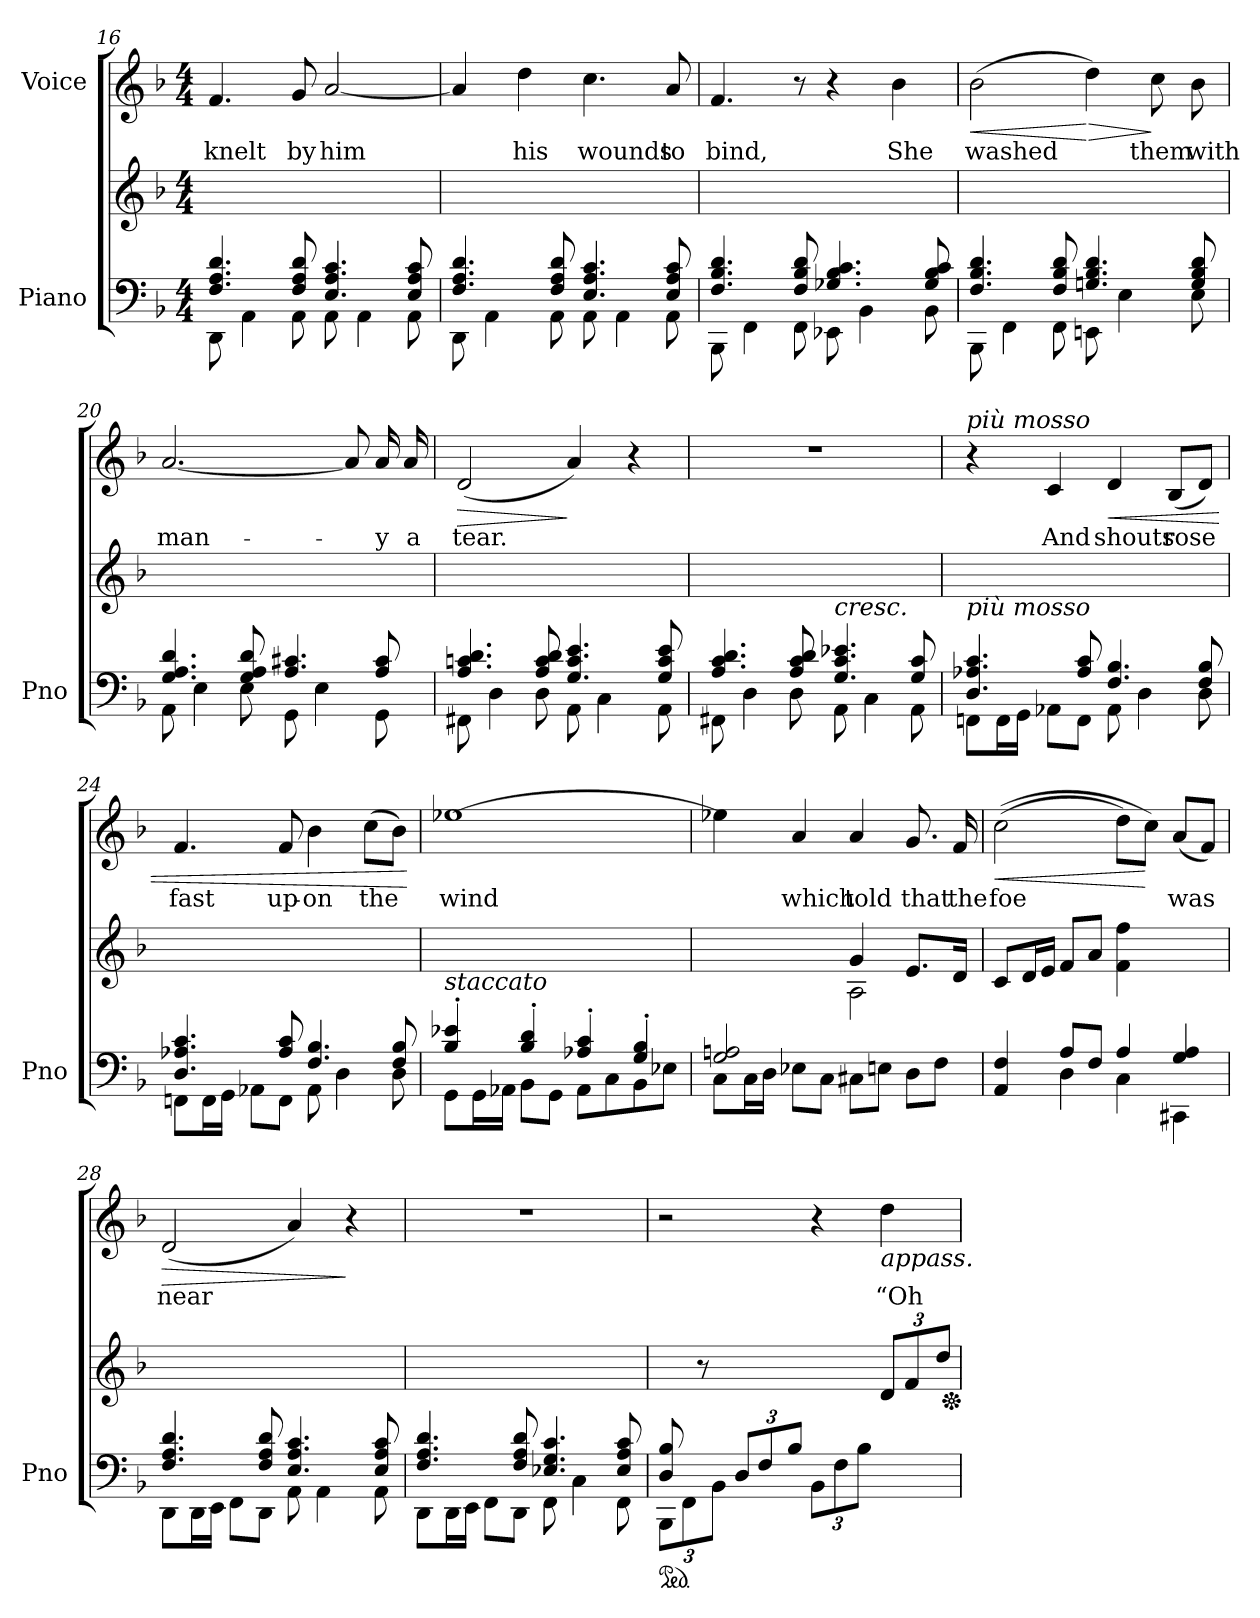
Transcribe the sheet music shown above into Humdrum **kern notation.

**kern	**kern	**kern	**text	**dynam
*part2	*part2	*part1	*part1	*part1
*staff3	*staff2	*staff1	*staff1	*staff1
*I"Piano	*	*I"Voice	*	*
*I'Pno	*	*	*	*
*clefF4	*clefG2	*clefG2	*	*
*k[b-]	*k[b-]	*k[b-]	*	*
*M4/4	*M4/4	*M4/4	*	*
=16	=16	=16	=16	=16
*^	*	*	*	*
!	!	!	!	!LO:LY:b	!
4.F/ 4.A/ 4.d/	8DD\	1ryy	4.f/	knelt	.
.	4AA\	.	.	.	.
!	!	!	!	!LO:LY:b	!
8F/ 8A/ 8d/	8AA\	.	8g/	by	.
!	!	!	!	!LO:LY:b	!
4.E/ 4.A/ 4.c/	8AA\	.	[2a/	him	.
.	4AA\	.	.	.	.
8E/ 8A/ 8c/	8AA\	.	.	.	.
=17	=17	=17	=17	=17	=17
4.F/ 4.A/ 4.d/	8DD\	1ryy	4a/]	.	.
.	4AA\	.	.	.	.
!	!	!	!	!LO:LY:b	!
.	.	.	4dd\	his	.
8F/ 8A/ 8d/	8AA\	.	.	.	.
!	!	!	!	!LO:LY:b	!
4.E/ 4.A/ 4.c/	8AA\	.	4.cc\	wounds	.
.	4AA\	.	.	.	.
!	!	!	!	!LO:LY:b	!
8E/ 8A/ 8c/	8AA\	.	8a/	to	.
=18	=18	=18	=18	=18	=18
!	!	!	!	!LO:LY:b	!
4.F/ 4.B-/ 4.d/	8BBB-\	1ryy	4.f/	bind,	.
.	4FF\	.	.	.	.
8F/ 8B-/ 8d/	8FF\	.	8r	.	.
4.G-X/ 4.B-/ 4.c/	8EE-X\	.	4r	.	.
.	4BB-\	.	.	.	.
!	!	!	!	!LO:LY:b	!
.	.	.	4b-\	She	.
8G-/ 8B-/ 8c/	8BB-\	.	.	.	.
!!LO:LB:g=z
=19	=19	=19	=19	=19	=19
!	!	!	!	!LO:LY:b	!LO:HP:b
4.F/ 4.B-/ 4.d/	8BBB-\	1ryy	(2b-\	washed	<
.	4FF\	.	.	.	.
8F/ 8B-/ 8d/	8FF\	.	.	.	.
!	!	!	!	!	!LO:HP:n=1:b
4.Gn/ 4.B-/ 4.d/	8EEn\	.	4dd\)	.	[ >
.	4E\	.	.	.	.
!	!	!	!	!LO:LY:b	!
.	.	.	8cc\	them	]
!	!	!	!	!LO:LY:b	!
8G/ 8B-/ 8d/	8E\	.	8b-\	with	.
=20	=20	=20	=20	=20	=20
!	!	!	!	!LO:LY:b	!
4.G/ 4.A/ 4.d/	8AA\	1ryy	[2.a/	man-	.
.	4E\	.	.	.	.
8G/ 8A/ 8d/	8E\	.	.	.	.
4.A/ 4.c#X/	8GG\	.	.	.	.
.	4E\	.	.	.	.
.	.	.	8a/]	.	.
!	!	!	!	!LO:LY:b	!
8A/ 8c#/	8GG\	.	16a/	-y	.
!	!	!	!	!LO:LY:b	!
.	.	.	16a/	a	.
=21	=21	=21	=21	=21	=21
!	!	!	!	!LO:LY:b	!LO:HP:b
4.A/ 4.cn/ 4.d/	8FF#X\	1ryy	(2d/	tear.	>
.	4D\	.	.	.	.
8A/ 8c/ 8d/	8D\	.	.	.	.
4.G/ 4.c/ 4.e/	8AA\	.	4a/)	.	]
.	4C\	.	.	.	.
.	.	.	4r	.	.
8G/ 8c/ 8e/	8AA\	.	.	.	.
=22	=22	=22	=22	=22	=22
4.A/ 4.c/ 4.d/	8FF#X\	2ryy	1r	.	.
.	4D\	.	.	.	.
8A/ 8c/ 8d/	8D\	.	.	.	.
!	!	!LO:TX:b:i:t=cresc.	!	!	!
4.G/ 4.c/ 4.e-X/	8AA\	2ryy	.	.	.
.	4C\	.	.	.	.
8G/ 8c/	8AA\	.	.	.	.
!!LO:LB:g=z
=23	=23	=23	=23	=23	=23
!	!	!	!LO:TX:a:i:t=più mosso	!	!
!	!	!LO:TX:b:i:t=più mosso	!	!	!
4.D/ 4.A-X/ 4.c/	8FFn\L	1ryy	4r	.	.
.	16FF\L	.	.	.	.
.	16GG\JJ	.	.	.	.
!	!	!	!	!LO:LY:b	!
.	8AA-X\L	.	4c/	And	.
8A-/ 8c/	8FF\J	.	.	.	.
!	!	!	!	!LO:LY:b	!LO:HP:b
4.F/ 4.B-/	8AA-\	.	4d/	shouts	<
.	4D\	.	.	.	.
!	!	!	!	!LO:LY:b	!
.	.	.	(8B-/L	rose	.
8F/ 8B-/	8D\	.	8d/J)	.	.
=24	=24	=24	=24	=24	=24
!	!	!	!	!LO:LY:b	!
4.D/ 4.A-X/ 4.c/	8FFn\L	1ryy	4.f/	fast	.
.	16FF\L	.	.	.	.
.	16GG\JJ	.	.	.	.
.	8AA-X\L	.	.	.	.
!	!	!	!	!LO:LY:b	!
8A-/ 8c/	8FF\J	.	8f/	up-	.
!	!	!	!	!LO:LY:b	!
4.F/ 4.B-/	8AA-\	.	4b-\	-on	.
.	4D\	.	.	.	.
!	!	!	!	!LO:LY:b	!
.	.	.	(8cc\L	the	.
8F/ 8B-/	8D\	.	8b-\J)	.	.
*v	*v	*	*	*	*
.	.	.	.	[
=25	=25	=25	=25	=25
*^	*	*	*	*
!	!	!LO:TX:b:i:t=staccato	!	!	!
!	!	!	!	!LO:LY:b	!
4B-/' 4e-X/'	8GG\L	1ryy	[1ee-X	wind	.
.	16GG\L	.	.	.	.
.	16AA-X\JJ	.	.	.	.
4B-/' 4d/'	8BB-\L	.	.	.	.
.	8GG\J	.	.	.	.
4A-X/' 4c/'	8AA-\L	.	.	.	.
.	8C\	.	.	.	.
4G/' 4B-/'	8BB-\	.	.	.	.
.	8E-X\J	.	.	.	.
!!LO:LB:g=z
=26	=26	=26	=26	=26	=26
*	*	*^	*	*	*
2G/ 2An/	8C\L	2ryy	2ryy	4ee-X\]	.	.
.	16C\L	.	.	.	.	.
.	16D\JJ	.	.	.	.	.
!	!	!	!	!	!LO:LY:b	!
.	8E-X\L	.	.	4a/	which	.
.	8C\J	.	.	.	.	.
!	!	!	!	!	!LO:LY:b	!
2ryy	8C#X\L	4g/	2A\	4a/	told	.
.	8En\J	.	.	.	.	.
!	!	!	!	!	!LO:LY:b	!
.	8D\L	8.e/L	.	8.g/	that	.
.	8F\J	.	.	.	.	.
!	!	!	!	!	!LO:LY:b	!
.	.	16d/Jk	.	16f/	the	.
*	*	*v	*v	*	*	*
=27	=27	=27	=27	=27	=27
*	*^	*	*	*	*
!	!	!	!	!	!LO:LY:b	!LO:HP:b
2.ryy	4AA/ 4F/	4ryy	8c/L	((2cc\	foe	<
.	.	.	16d/L	.	.	.
.	.	.	16e/JJ	.	.	.
.	8A/L	4D\	8f/L	.	.	.
.	8F/J	.	8a/J	.	.	.
.	4A/	4C\	4f\ 4ff\	8dd\L)	.	.
.	.	.	.	8cc\J)	.	[
!	!	!	!	!	!LO:LY:b	!
4G/ 4A/	4CC#X\	4ryy	4ryy	(8a/L	was	.
.	.	.	.	8f/J)	.	.
*	*v	*v	*	*	*	*
=28	=28	=28	=28	=28	=28
!	!	!	!	!LO:LY:b	!LO:HP:b
4.F/ 4.A/ 4.d/	8DD\L	1ryy	(2d/	near	>
.	16DD\L	.	.	.	.
.	16EE\JJ	.	.	.	.
.	8FF\L	.	.	.	.
8F/ 8A/ 8d/	8DD\J	.	.	.	.
4.E/ 4.A/ 4.c/	8AA\	.	4a/)	.	.
.	4AA\	.	.	.	.
.	.	.	4r	.	]
8E/ 8A/ 8c/	8AA\	.	.	.	.
!!LO:PB:g=z
=29	=29	=29	=29	=29	=29
4.F/ 4.A/ 4.d/	8DD\L	1ryy	1r	.	.
.	16DD\L	.	.	.	.
.	16EE\JJ	.	.	.	.
.	8FF\L	.	.	.	.
8F/ 8A/ 8d/	8DD\J	.	.	.	.
4.E-X/ 4.G/ 4.c/	8FF\	.	.	.	.
.	4C\	.	.	.	.
8E-/ 8A/ 8c/	8FF\	.	.	.	.
!!LO:PB:g=z
=30	=30	=30	=30	=30	=30
*ped	*	*	*	*	*
*	*Xbrackettup	*	*	*	*
*	*	*^	*	*	*
8D/ 8B-/	12BBB-\L	8ryy	2.ryy	2r	.	.
.	12FF\	.	.	.	.	.
4ryy	.	8r	.	.	.	.
.	12BB-\J	.	.	.	.	.
.	12D/L	4ryy	.	.	.	.
.	12F/	.	.	.	.	.
2ryy	.	.	.	.	.	.
.	12B-/J	.	.	.	.	.
.	(12BB-\L	2ryy	.	4r	.	.
.	12F\	.	.	.	.	.
.	12B-\J	.	.	.	.	.
*	*	*	*Xbrackettup	*	*	*
!	!	!	!	!LO:TX:b:i:t=appass.	!	!
!	!	!	!	!	!LO:LY:b	!
.	4ryy	.	12d/L	4dd\	“Oh	.
.	.	.	12f/	.	.	.
8ryy	.	.	.	.	.	.
.	.	.	12dd/J)	.	.	.
*v	*v	*	*	*	*	*
*	*Xped	*	*	*	*
*	*v	*v	*	*	*
=	=	=	=	=
*-	*-	*-	*-	*-
